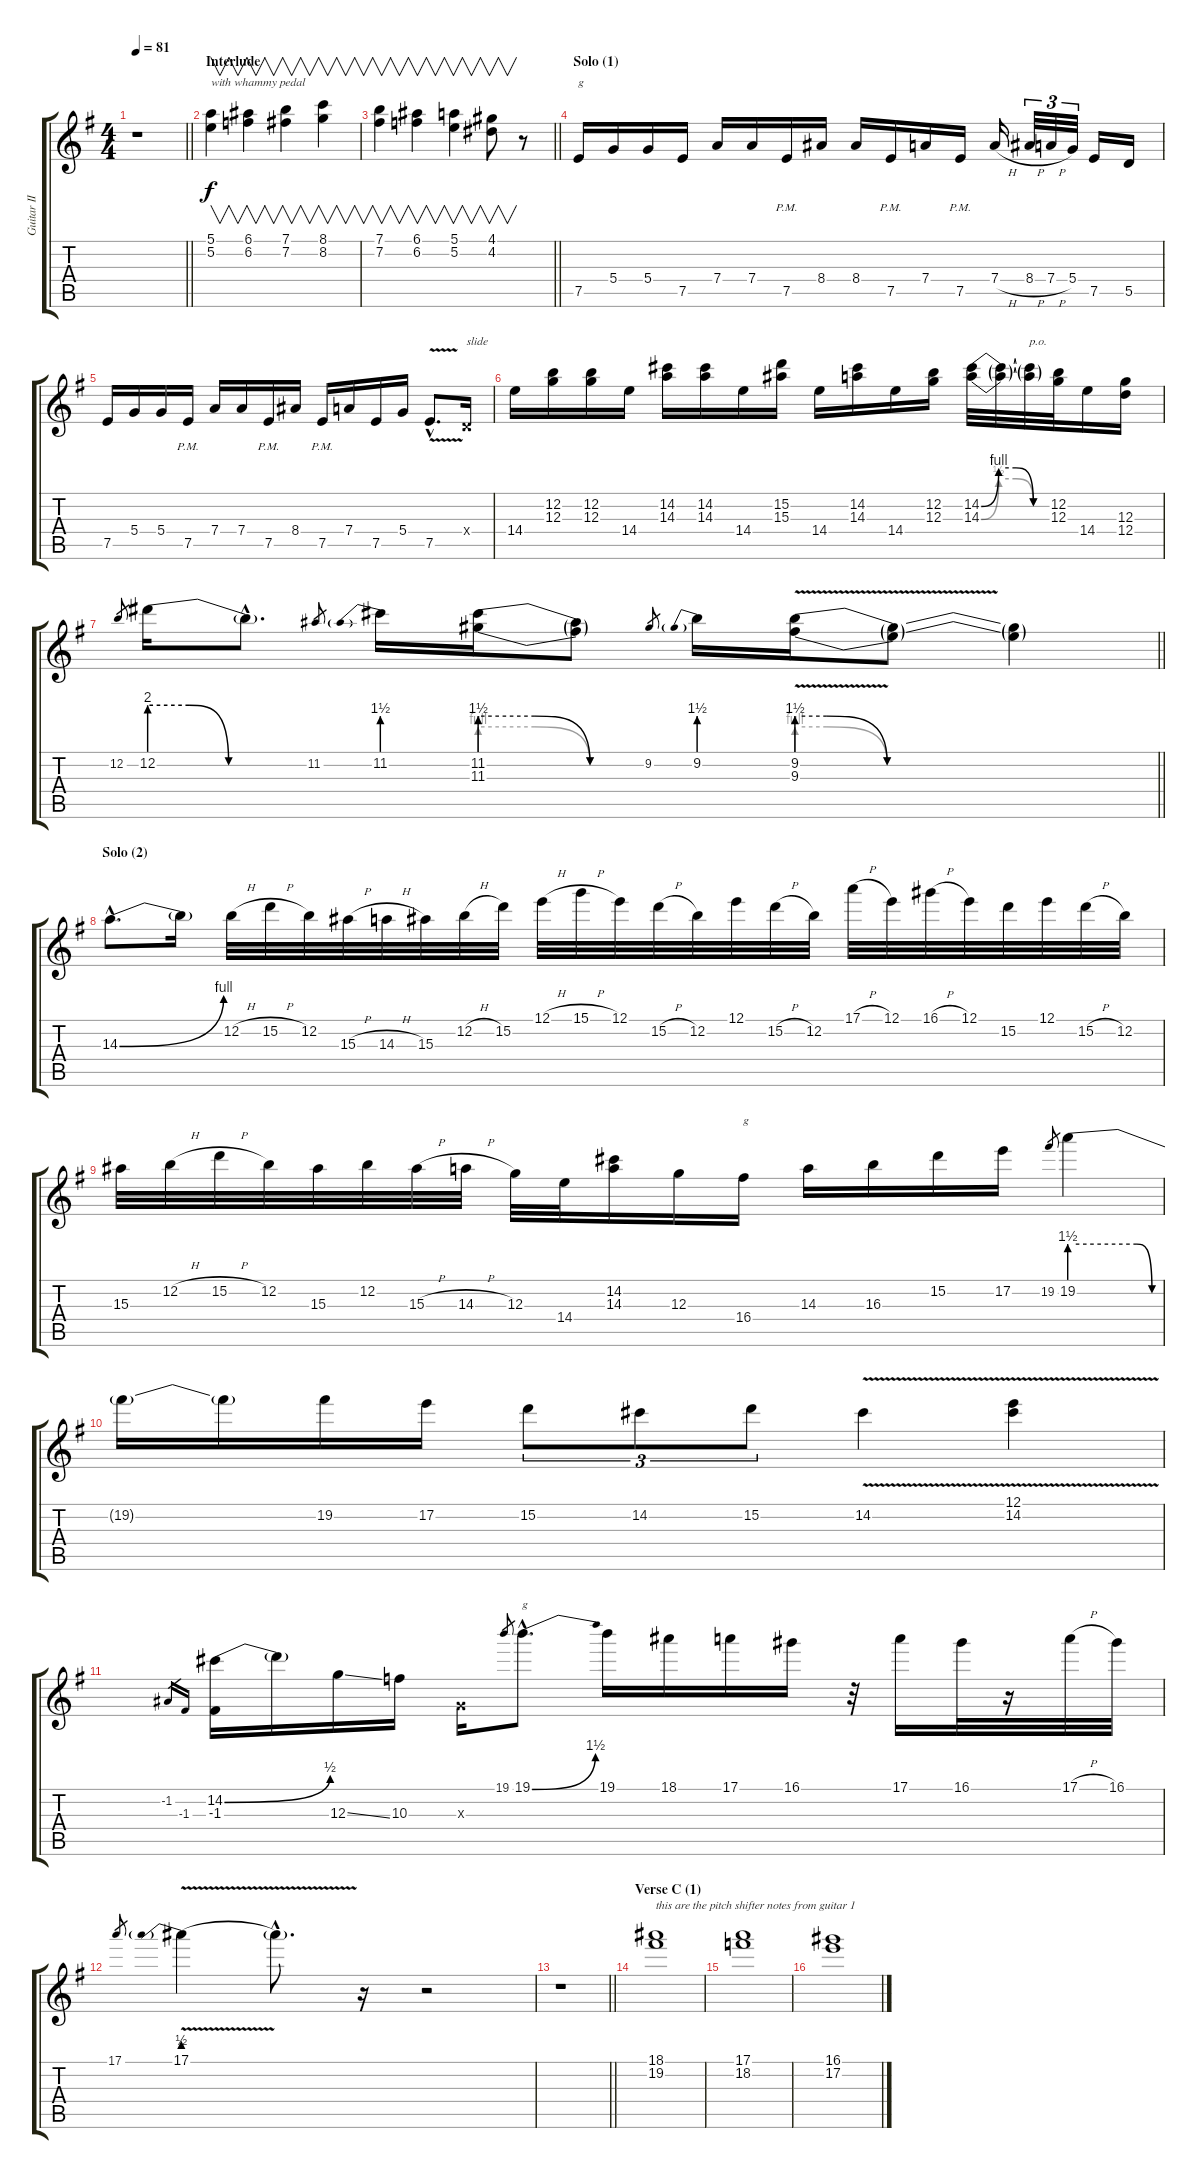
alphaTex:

\track ("Guitar II" "Guitar II") {instrument distortionguitar}
\staff {score tabs}
\tuning (E4 B3 G3 D3 A2 E2) {hide}
\ts (4 4)
\tempo 81
\clef g2
\barLineRight lightlight
\ks g
r.1{dy f} |
\section ("" "Interlude")
(5.1 5.2).4{v txt "with whammy pedal"} (6.1 6.2).4{v} (7.1 7.2).4{v} (8.1 8.2).4{v} |
\barLineRight lightlight
(7.1 7.2).4{v} (6.1 6.2).4{v} (5.1 5.2).4{v} (4.1 4.2).8{v} r.8 |
\section ("" "Solo (1)")
7.5.16{txt "g"} 5.4.16 5.4.16 7.5.16 7.4.16 7.4.16 7.5{pm}.16 8.4.16 8.4.16 7.5{pm}.16 7.4.16 7.5{pm}.16 7.4{h}.16 8.4{h}.32{tu (3 2)} 7.4{h}.32{tu (3 2)} 5.4.32{tu (3 2)} 7.5.16 5.5.16 |
7.5.16 5.4.16 5.4.16 7.5{pm}.16 7.4.16 7.4.16 7.5{pm}.16 8.4.16 7.5{pm}.16 7.4.16 7.5.16 5.4.16 7.5{v hac}.8{d} 0.4{x}.16{txt "slide"} |
14.4.16 (12.2 12.3).16 (12.2 12.3).16 14.4.16 (14.2 14.3).16 (14.2 14.3).16 14.4.16 (15.2 15.3).16 14.4.16 (14.2 14.3).16 14.4.16 (12.2 12.3).16 (14.2{be (custom 0 0 15 4 30 4 45 0 60 0)} 14.3{be (custom 0 0 15 2 30 2 45 0 60 0)}).32 (14.2{t} 14.3{t}).32 (14.2{t} 14.3{t}).32{txt "p.o."} (12.2 12.3).32 14.4.16 (12.3 12.4).16 |
\barLineRight lightlight
12.2.8{gr} 12.2{be (custom 0 8 15 8 30 0 60 0)}.16 12.2{hac t}.8{d} 11.2.8{gr} 11.2{be (prebend 0 6 60 6)}.16 (11.2{be (custom 0 6 20 6 40 0 60 0)} 11.3{be (custom 0 4 20 4 40 0 60 0)}).16 (11.2{t} 11.3{t}).8 9.2.8{gr} 9.2{be (prebend 0 6 60 6)}.16 (9.2{be (custom 0 6 5 6 15 0 60 0) v} 9.3{be (custom 0 4 5 4 15 0 60 0) v}).16 (9.2{t} 9.3{t}).8 (9.2{t} 9.3{t}).4 |
\section ("" "Solo (2)")
14.3{be (bend 0 0 60 4) hac}.8{d} 14.3{t}.16 12.2{h}.32 15.2{h}.32 12.2.32 15.3{h}.32 14.3{h}.32 15.3.32 12.2{h}.32 15.2.32 12.1{h}.32 15.1{h}.32 12.1.32 15.2{h}.32 12.2.32 12.1.32 15.2{h}.32 12.2.32 17.1{h}.32 12.1.32 16.1{h}.32 12.1.32 15.2.32 12.1.32 15.2{h}.32 12.2.32 |
15.3.32 12.2{h}.32 15.2{h}.32 12.2.32 15.3.32 12.2.32 15.3{h}.32 14.3{h}.32 12.3.32 14.4.32 (14.2 14.3).16 12.3.16 16.4.16{txt "g"} 14.3.16 16.3.16 15.2.16 17.2.16 19.2.8{gr} 19.2{be (custom 0 6 45 6 55 0 60 0)}.4 |
19.2{t}.16 19.2{t}.16 19.2.16 17.2.16 15.2.8{tu (3 2)} 14.2.8{tu (3 2)} 15.2.8{tu (3 2)} 14.2{v}.4 (12.1{v} 14.2{v}).4 |
-1.2.16{gr} -1.3.16{gr} (14.2{be (bend 0 0 60 2)} -1.3).16 14.2{t}.16 12.3{ss}.16 10.3.16 0.3{x}.16 19.1.8{gr} 19.1{be (bend 0 0 60 6) hac}.8{d txt "g"} 19.1.16 18.1.16 17.1.16 16.1.16 r.32 17.1.16 16.1.32 r.16 17.1{h}.32 16.1.32 |
17.1.8{gr} 17.1{be (prebend 0 2 60 2) v}.4 17.1{hac t}.8{d} r.16 r.2 |
\barLineRight lightlight
r.1 |
\section ("" "Verse C (1)")
(18.1 19.2).1{txt "this are the pitch shifter notes from guitar 1" volume 12} |
(17.1 18.2).1 |
(16.1 17.2).1
